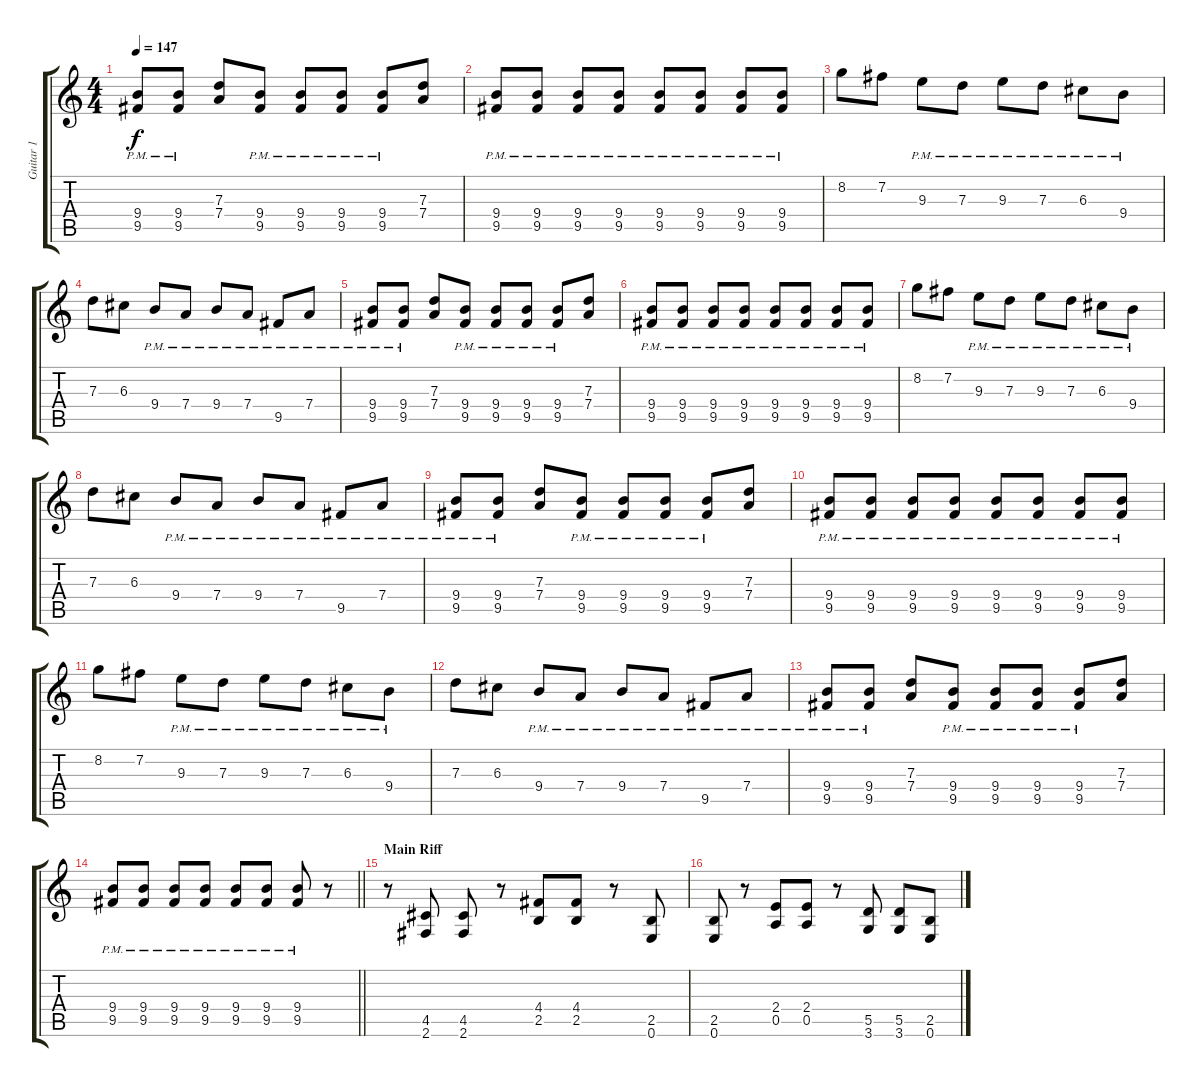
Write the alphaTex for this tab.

\track ("Guitar 1" "Guitar 1") {instrument overdrivenguitar}
\staff {score tabs}
\tuning (E4 B3 G3 D3 A2 E2) {hide}
\ts (4 4)
\tempo 147
\clef g2
\ks c
(9.4{pm} 9.5{pm}).8{dy f} (9.4{pm} 9.5{pm}).8 (7.3 7.4).8 (9.4{pm} 9.5{pm}).8 (9.4{pm} 9.5{pm}).8 (9.4{pm} 9.5{pm}).8 (9.4{pm} 9.5{pm}).8 (7.3 7.4).8 |
(9.4{pm} 9.5{pm}).8 (9.4{pm} 9.5{pm}).8 (9.4{pm} 9.5{pm}).8 (9.4{pm} 9.5{pm}).8 (9.4{pm} 9.5{pm}).8 (9.4{pm} 9.5{pm}).8 (9.4{pm} 9.5{pm}).8 (9.4{pm} 9.5{pm}).8 |
8.2.8 7.2.8 9.3{pm}.8 7.3{pm}.8 9.3{pm}.8 7.3{pm}.8 6.3{pm}.8 9.4{pm}.8 |
7.3.8 6.3.8 9.4{pm}.8 7.4{pm}.8 9.4{pm}.8 7.4{pm}.8 9.5{pm}.8 7.4{pm}.8 |
(9.4{pm} 9.5{pm}).8 (9.4{pm} 9.5{pm}).8 (7.3 7.4).8 (9.4{pm} 9.5{pm}).8 (9.4{pm} 9.5{pm}).8 (9.4{pm} 9.5{pm}).8 (9.4{pm} 9.5{pm}).8 (7.3 7.4).8 |
(9.4{pm} 9.5{pm}).8 (9.4{pm} 9.5{pm}).8 (9.4{pm} 9.5{pm}).8 (9.4{pm} 9.5{pm}).8 (9.4{pm} 9.5{pm}).8 (9.4{pm} 9.5{pm}).8 (9.4{pm} 9.5{pm}).8 (9.4{pm} 9.5{pm}).8 |
8.2.8 7.2.8 9.3{pm}.8 7.3{pm}.8 9.3{pm}.8 7.3{pm}.8 6.3{pm}.8 9.4{pm}.8 |
7.3.8 6.3.8 9.4{pm}.8 7.4{pm}.8 9.4{pm}.8 7.4{pm}.8 9.5{pm}.8 7.4{pm}.8 |
(9.4{pm} 9.5{pm}).8 (9.4{pm} 9.5{pm}).8 (7.3 7.4).8 (9.4{pm} 9.5{pm}).8 (9.4{pm} 9.5{pm}).8 (9.4{pm} 9.5{pm}).8 (9.4{pm} 9.5{pm}).8 (7.3 7.4).8 |
(9.4{pm} 9.5{pm}).8 (9.4{pm} 9.5{pm}).8 (9.4{pm} 9.5{pm}).8 (9.4{pm} 9.5{pm}).8 (9.4{pm} 9.5{pm}).8 (9.4{pm} 9.5{pm}).8 (9.4{pm} 9.5{pm}).8 (9.4{pm} 9.5{pm}).8 |
8.2.8 7.2.8 9.3{pm}.8 7.3{pm}.8 9.3{pm}.8 7.3{pm}.8 6.3{pm}.8 9.4{pm}.8 |
7.3.8 6.3.8 9.4{pm}.8 7.4{pm}.8 9.4{pm}.8 7.4{pm}.8 9.5{pm}.8 7.4{pm}.8 |
(9.4{pm} 9.5{pm}).8 (9.4{pm} 9.5{pm}).8 (7.3 7.4).8 (9.4{pm} 9.5{pm}).8 (9.4{pm} 9.5{pm}).8 (9.4{pm} 9.5{pm}).8 (9.4{pm} 9.5{pm}).8 (7.3 7.4).8 |
\barLineRight lightlight
(9.4{pm} 9.5{pm}).8 (9.4{pm} 9.5{pm}).8 (9.4{pm} 9.5{pm}).8 (9.4{pm} 9.5{pm}).8 (9.4{pm} 9.5{pm}).8 (9.4{pm} 9.5{pm}).8 (9.4{pm} 9.5{pm}).8 r.8 |
\section ("" "Main Riff")
r.8 (4.5 2.6).8 (4.5 2.6).8 r.8 (4.4 2.5).8 (4.4 2.5).8 r.8 (2.5 0.6).8 |
(2.5 0.6).8 r.8 (2.4 0.5).8 (2.4 0.5).8 r.8 (5.5 3.6).8 (5.5 3.6).8 (2.5 0.6).8
